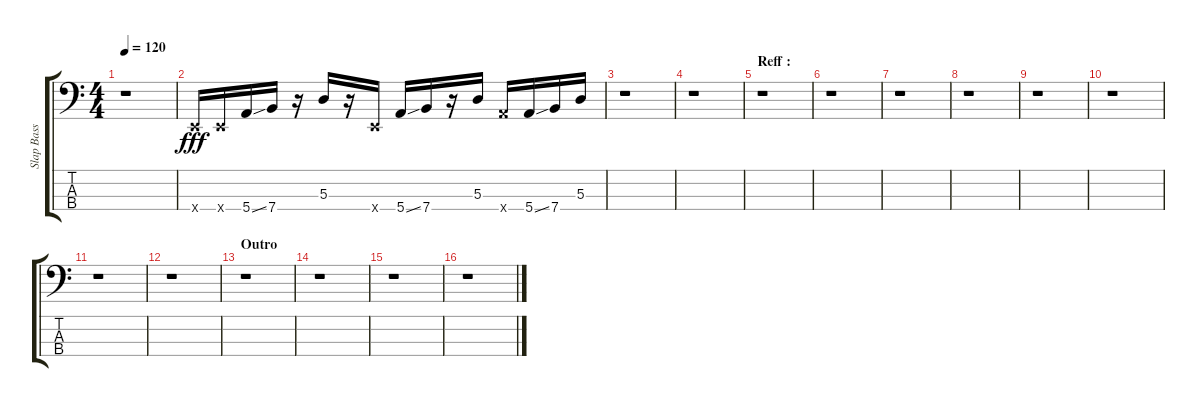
\track ("Slap Bass" "Slap Bass") {instrument slapbass1}
\staff {score tabs}
\tuning (G2 D2 A1 E1) {hide}
\ts (4 4)
\tempo 120
\clef f4
\ks c
r.1{dy fff} |
0.4{x}.16 0.4{x}.16 5.4{ss}.16 7.4.16 r.16 5.3.16 r.16 0.4{x}.16 5.4{ss}.16 7.4.16 r.16 5.3.16 5.4{x}.16 5.4{ss}.16 7.4.16 5.3.16 |
r.1 |
r.1 |
\section ("" "Reff :")
r.1 |
r.1 |
r.1 |
r.1 |
r.1 |
r.1 |
r.1 |
r.1 |
\section ("" "Outro")
r.1 |
r.1 |
r.1 |
r.1
